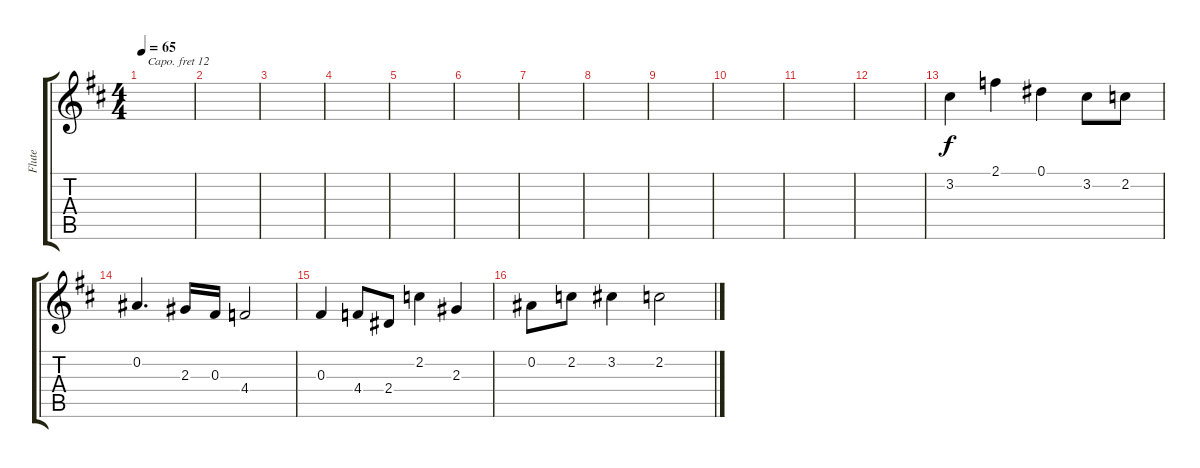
\track ("Flute" "Flute") {instrument flute}
\staff {score tabs}
\capo 12
\tuning (Eb4 Bb3 Gb3 Db3 Ab2 Eb2) {hide}
\ts (4 4)
\tempo 65
\clef g2
\ks d
|
|
|
|
|
|
|
|
|
|
|
|
3.2.4 2.1.4 0.1.4 3.2.8 2.2.8 |
0.2.4{d} 2.3.16 0.3.16 4.4.2 |
0.3.4 4.4.8 2.4.8 2.2.4 2.3.4 |
0.2.8 2.2.8 3.2.4 2.2.2
